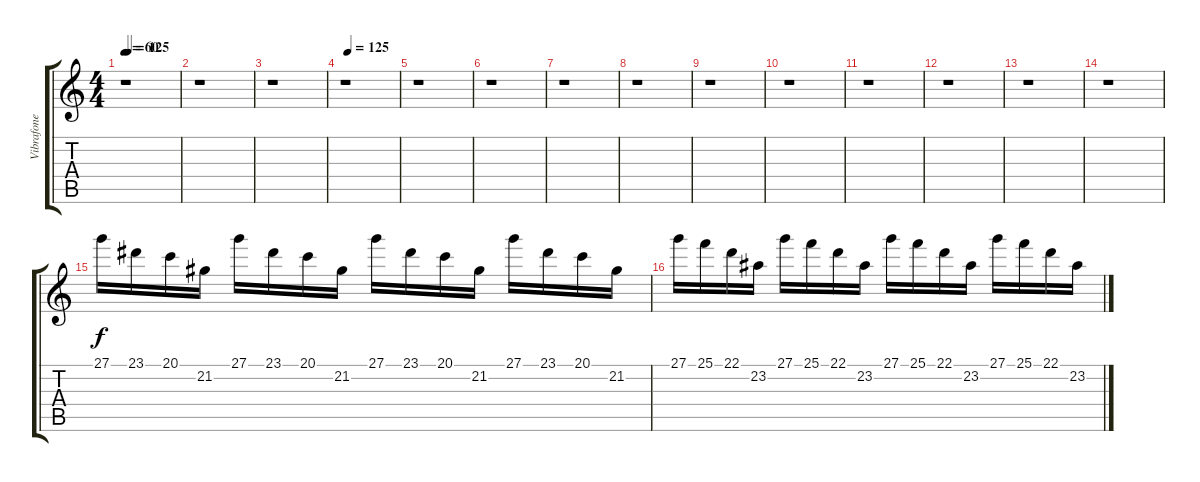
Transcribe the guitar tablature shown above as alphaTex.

\track ("Vibrafone" "Vibrafone") {instrument vibraphone}
\staff {score tabs}
\tuning (E4 B3 G3 D3 A2 E2) {hide}
\ts (4 4)
\tempo 60
\tempo (125 0.0625)
\tempo 60
\clef g2
\ks c
r.1{dy f instrument vibraphone} |
r.1 |
r.1 |
\tempo (125 0.0625)
r.1 |
r.1 |
r.1 |
r.1 |
r.1 |
r.1 |
r.1 |
r.1 |
r.1 |
r.1 |
r.1 |
27.1.16 23.1.16 20.1.16 21.2.16 27.1.16 23.1.16 20.1.16 21.2.16 27.1.16 23.1.16 20.1.16 21.2.16 27.1.16 23.1.16 20.1.16 21.2.16 |
27.1.16 25.1.16 22.1.16 23.2.16 27.1.16 25.1.16 22.1.16 23.2.16 27.1.16 25.1.16 22.1.16 23.2.16 27.1.16 25.1.16 22.1.16 23.2.16
